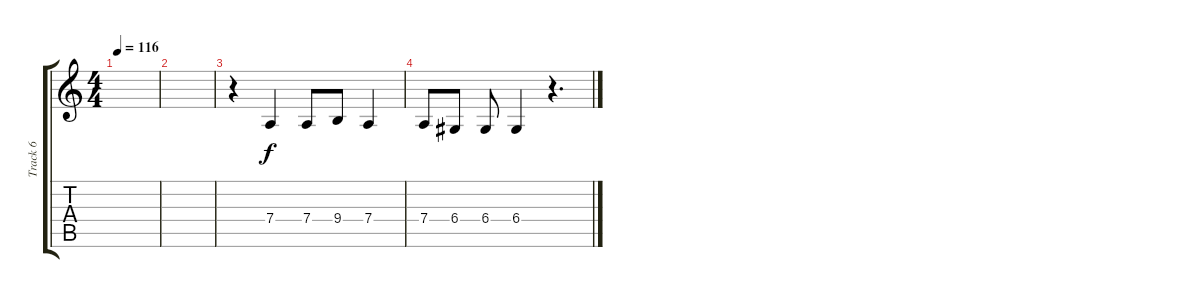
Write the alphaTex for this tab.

\track ("Track 6" "Track 6") {instrument baritonesax}
\staff {score tabs}
\tuning (E4 B3 G3 D3 A2 E2) {hide}
\ts (4 4)
\tempo 116
\clef g2
\ks c
|
|
r.4 7.4.4 7.4.8 9.4.8 7.4.4 |
7.4.8 6.4.8 6.4.8 6.4.4 r.4{d}
